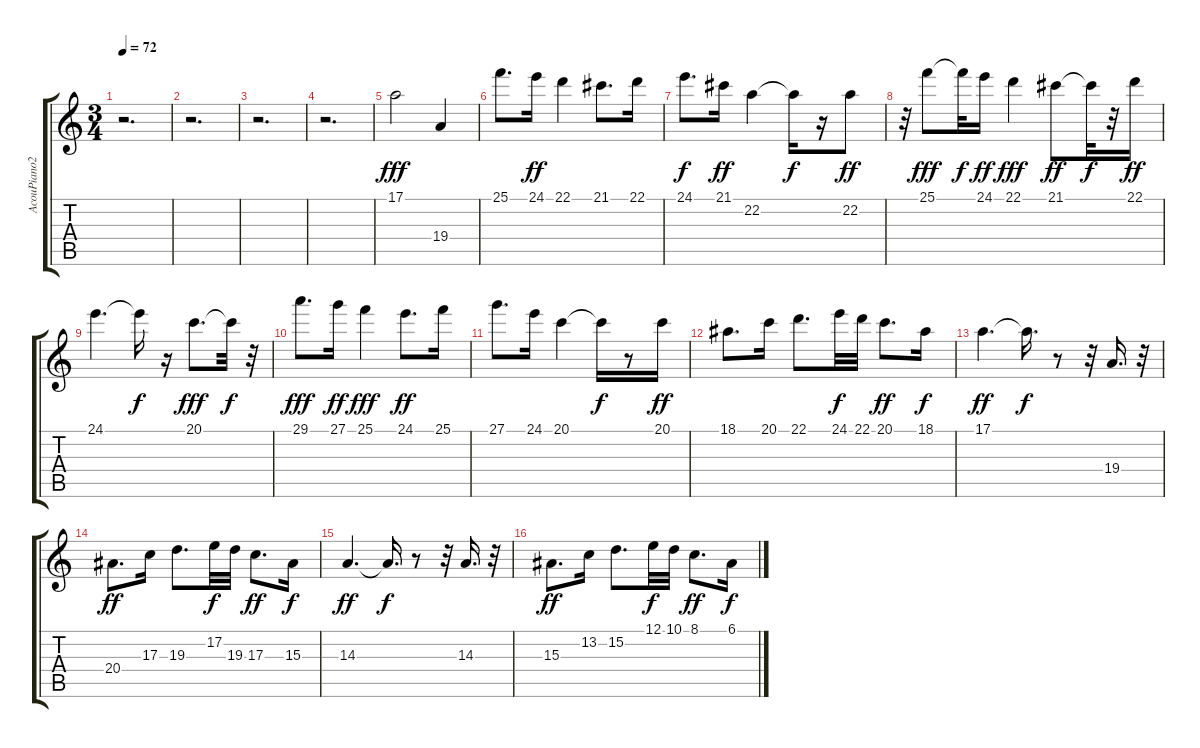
\track ("AcouPiano2" "AcouPiano2") {instrument brightacousticpiano}
\staff {score tabs}
\tuning (E4 B3 G3 D3 A2 E2) {hide}
\ts (3 4)
\tempo 72
\clef g2
\ks c
r.2{d dy f} |
r.2{d} |
r.2{d} |
r.2{d} |
17.1.2{dy fff volume 8} 19.4.4 |
25.1.8{d} 24.1.16{dy ff} 22.1.4 21.1.8{d} 22.1.16 |
24.1.8{d dy f} 21.1.16{dy ff} 22.2.4 22.2{t}.16{dy f} r.16 22.2.8{dy ff} |
r.32 25.1.8{dy fff} 25.1{t}.32{dy f} 24.1.16{dy ff} 22.1.4{dy fff} 21.1.8{dy ff} 21.1{t}.32{dy f} r.32 22.1.16{dy ff} |
24.1.4{d} 24.1{t}.16{dy f} r.16 20.1.8{d dy fff} 20.1{t}.32{dy f} r.32 |
29.1.8{d dy fff} 27.1.16{dy ff} 25.1.4{dy fff} 24.1.8{d dy ff} 25.1.16 |
27.1.8{d} 24.1.16 20.1.4 20.1{t}.16{dy f} r.8 20.1.16{dy ff} |
18.1.8{d} 20.1.16 22.1.8{d} 24.1.32{dy f} 22.1.32 20.1.8{d dy ff} 18.1.16{dy f} |
17.1.4{d dy ff} 17.1{t}.16{d dy f} r.8 r.32 19.4.16{d} r.32 |
20.4.8{d dy ff} 17.3.16 19.3.8{d} 17.2.32{dy f} 19.3.32 17.3.8{d dy ff} 15.3.16{dy f} |
14.3.4{d dy ff} 14.3{t}.16{d dy f} r.8 r.32 14.3.16{d} r.32 |
15.3.8{d dy ff} 13.2.16 15.2.8{d} 12.1.32{dy f} 10.1.32 8.1.8{d dy ff} 6.1.16{dy f}
